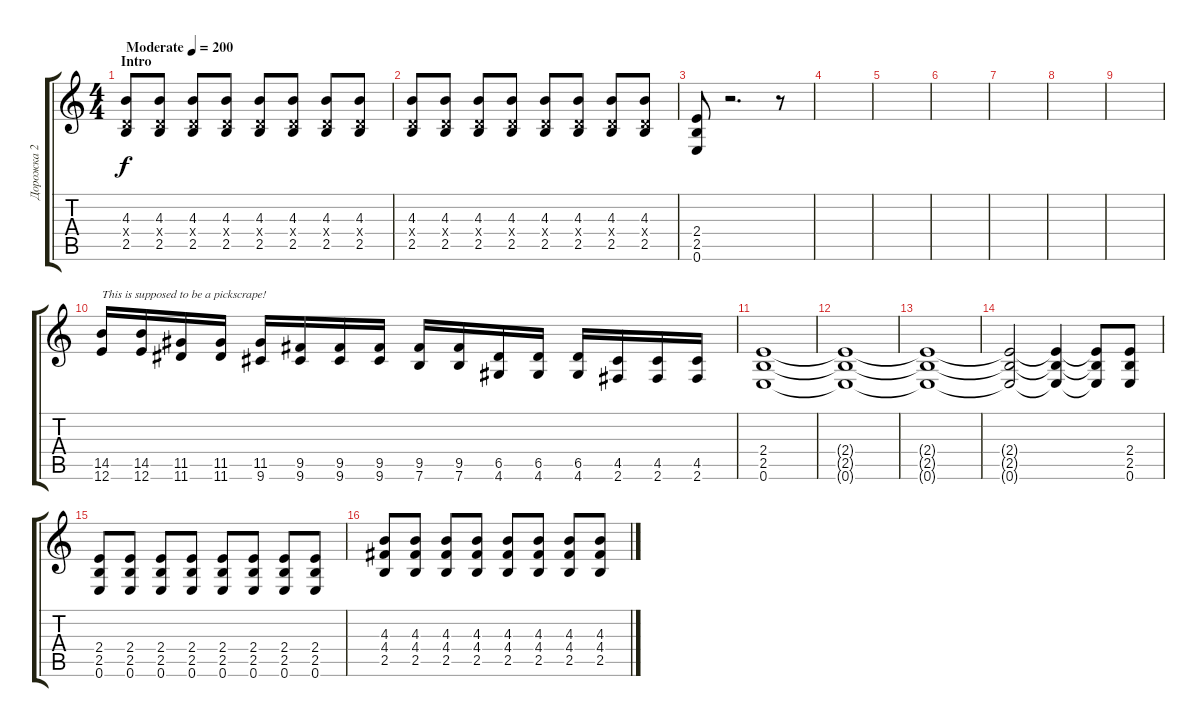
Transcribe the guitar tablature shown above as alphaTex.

\track ("Дорожка 2" "Дорожка 2") {instrument distortionguitar}
\staff {score tabs}
\tuning (E4 B3 G3 D3 A2 E2) {hide}
\ts (4 4)
\section ("" "Intro")
\tempo (200 "Moderate")
\clef g2
\ks c
(4.3 0.4{x} 2.5).8{dy f instrument distortionguitar} (4.3 0.4{x} 2.5).8 (4.3 0.4{x} 2.5).8 (4.3 0.4{x} 2.5).8 (4.3 0.4{x} 2.5).8 (4.3 0.4{x} 2.5).8 (4.3 0.4{x} 2.5).8 (4.3 0.4{x} 2.5).8 |
(4.3 0.4{x} 2.5).8 (4.3 0.4{x} 2.5).8 (4.3 0.4{x} 2.5).8 (4.3 0.4{x} 2.5).8 (4.3 0.4{x} 2.5).8 (4.3 0.4{x} 2.5).8 (4.3 0.4{x} 2.5).8 (4.3 0.4{x} 2.5).8 |
(2.4 2.5 0.6).8 r.2{d} r.8 |
|
|
|
|
|
|
(14.5 12.6).16{txt "This is supposed to be a pickscrape!"} (14.5 12.6).16 (11.5 11.6).16 (11.5 11.6).16 (11.5 9.6).16 (9.5 9.6).16 (9.5 9.6).16 (9.5 9.6).16 (9.5 7.6).16 (9.5 7.6).16 (6.5 4.6).16 (6.5 4.6).16 (6.5 4.6).16 (4.5 2.6).16 (4.5 2.6).16 (4.5 2.6).16 |
(2.4 2.5 0.6).1 |
(2.4{t} 2.5{t} 0.6{t}).1 |
(2.4{t} 2.5{t} 0.6{t}).1 |
(2.4{t} 2.5{t} 0.6{t}).2 (2.4{t} 2.5{t} 0.6{t}).4 (2.4{t} 2.5{t} 0.6{t}).8 (2.4 2.5 0.6).8 |
(2.4 2.5 0.6).8 (2.4 2.5 0.6).8 (2.4 2.5 0.6).8 (2.4 2.5 0.6).8 (2.4 2.5 0.6).8 (2.4 2.5 0.6).8 (2.4 2.5 0.6).8 (2.4 2.5 0.6).8 |
(4.3 4.4 2.5).8{volume 7} (4.3 4.4 2.5).8 (4.3 4.4 2.5).8 (4.3 4.4 2.5).8 (4.3 4.4 2.5).8 (4.3 4.4 2.5).8 (4.3 4.4 2.5).8 (4.3 4.4 2.5).8
